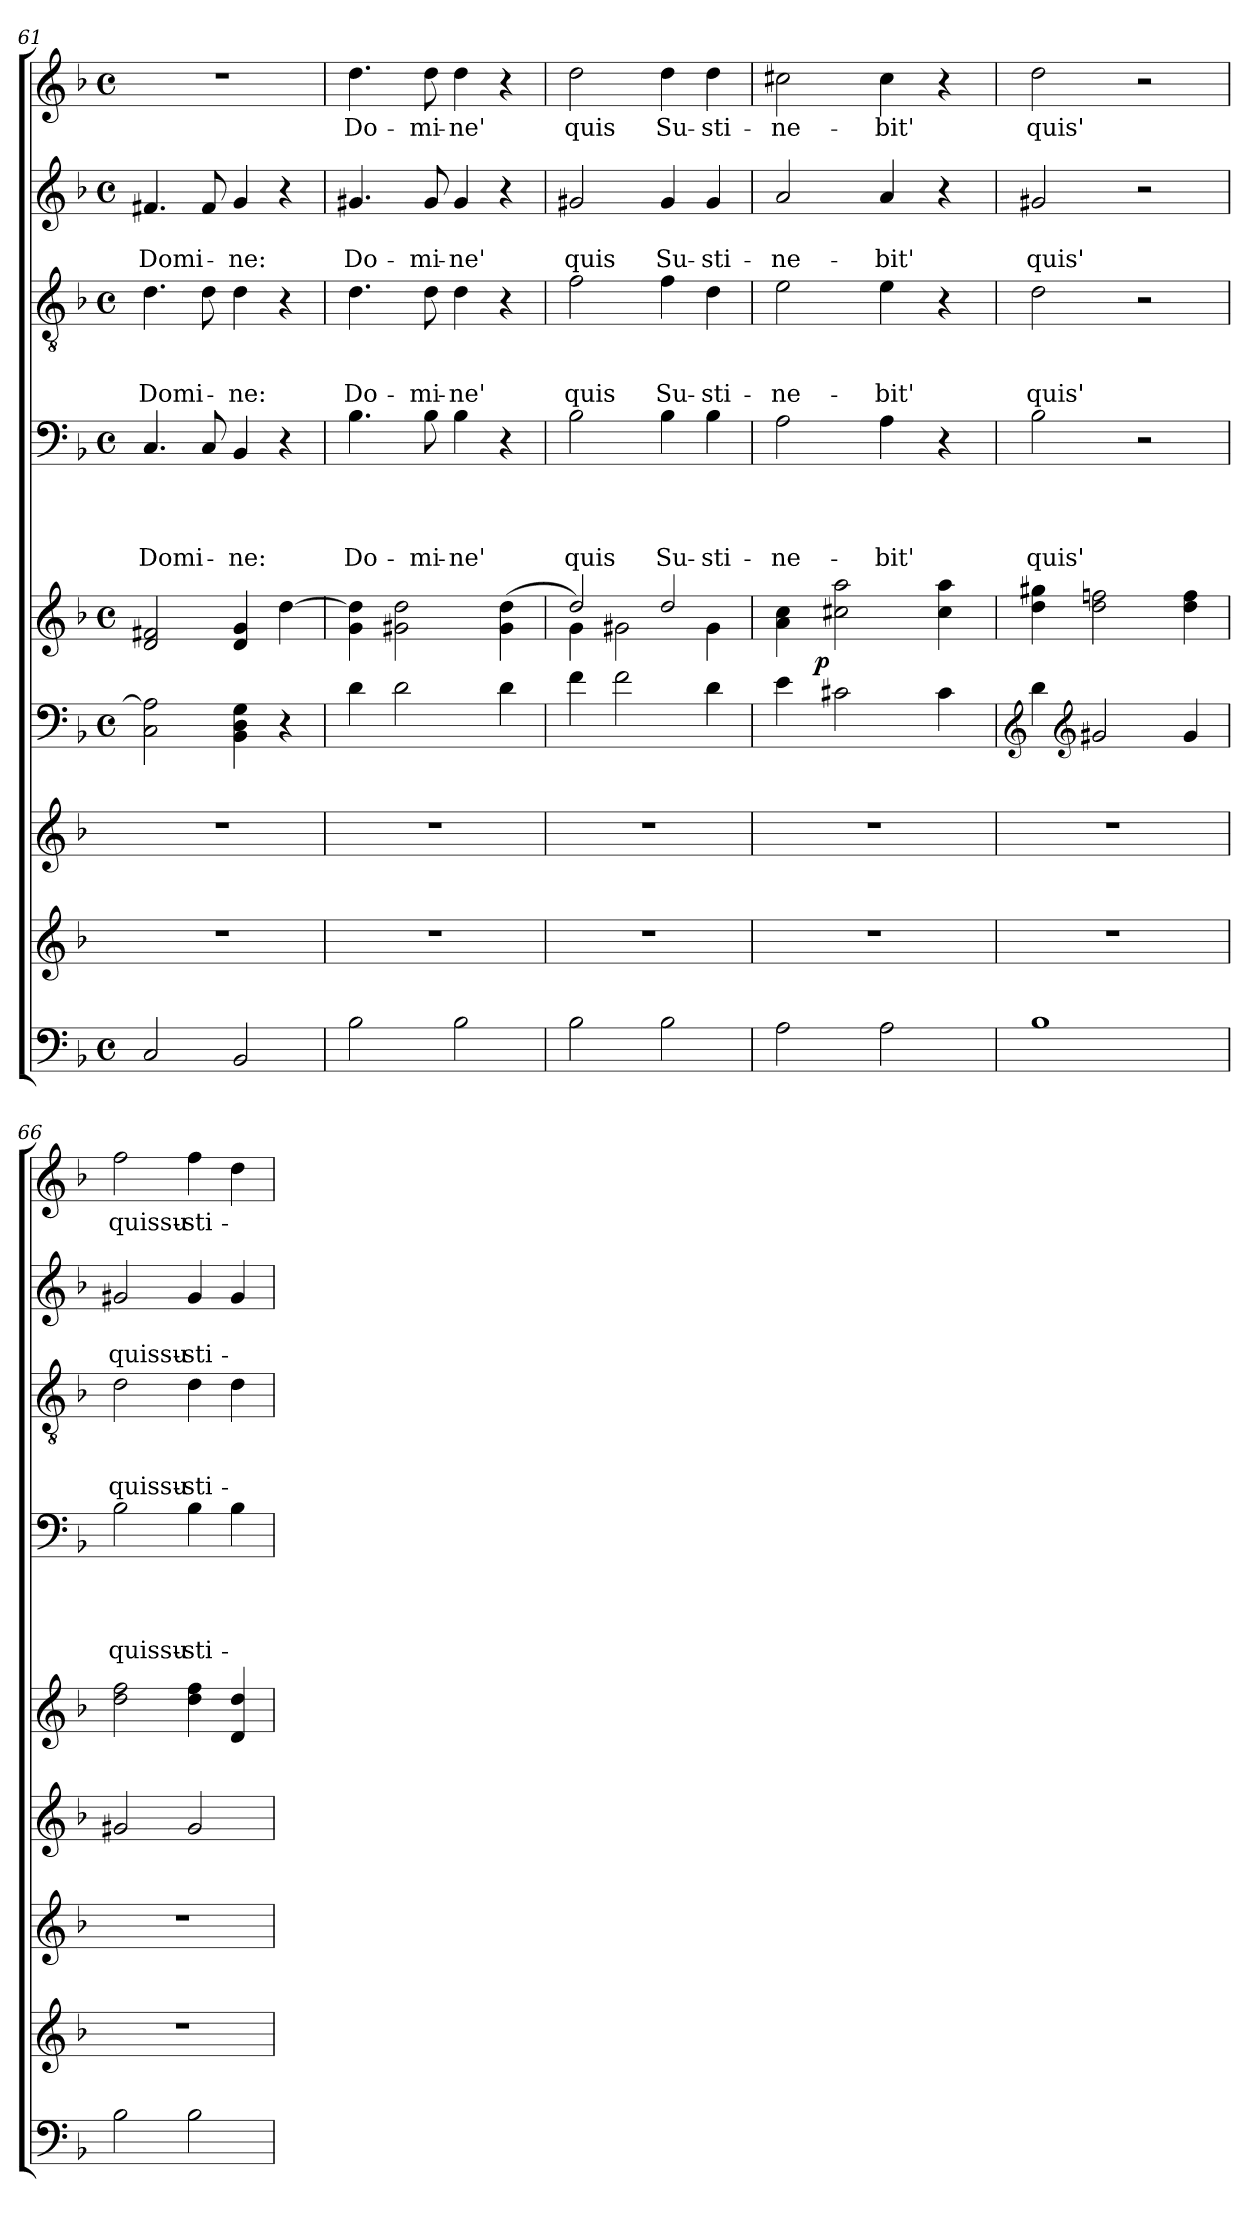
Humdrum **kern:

**kern	**kern	**kern	**kern	**kern	**dynam	**kern	**text	**text	**text	**text	**kern	**text	**text	**text	**kern	**text	**text	**kern	**text
*part8	*part7	*part6	*part5	*part5	*part5	*part4	*part4	*part4	*part4	*part4	*part3	*part3	*part3	*part3	*part2	*part2	*part2	*part1	*part1
*staff9	*staff8	*staff7	*staff6	*staff5	*staff5/6	*staff4	*staff4	*staff4	*staff4	*staff4	*staff3	*staff3	*staff3	*staff3	*staff2	*staff2	*staff2	*staff1	*staff1
*clefF4	*clefG2	*clefG2	*clefF4	*clefG2	*	*clefF4	*	*	*	*	*clefGv2	*	*	*	*clefG2	*	*	*clefG2	*
*k[b-]	*k[b-]	*k[b-]	*k[b-]	*k[b-]	*	*k[b-]	*	*	*	*	*k[b-]	*	*	*	*k[b-]	*	*	*k[b-]	*
*F:	*F:	*F:	*F:	*F:	*	*F:	*	*	*	*	*F:	*	*	*	*F:	*	*	*F:	*
*M4/4	*	*	*M4/4	*M4/4	*	*M4/4	*	*	*	*	*M4/4	*	*	*	*M4/4	*	*	*M4/4	*
*met(c)	*	*	*met(c)	*met(c)	*	*met(c)	*	*	*	*	*met(c)	*	*	*	*met(c)	*	*	*met(c)	*
=61	=61	=61	=61	=61	=61	=61	=61	=61	=61	=61	=61	=61	=61	=61	=61	=61	=61	=61	=61
!	!	!	!	!	!	!	!	!	!	!LO:LY:b	!	!	!	!LO:LY:b	!	!	!LO:LY:b	!	!
2C/	1r	1r	2C\ 2A\]	2d/ 2f#X/	.	4.C/	.	.	.	Domi-	4.d\	.	.	Domi-	4.f#X/	.	Domi-	1r	.
.	.	.	.	.	.	8C/	.	.	.	.	8d\	.	.	.	8f#/	.	.	.	.
!	!	!	!	!	!	!	!	!	!	!LO:LY:b	!	!	!	!LO:LY:b	!	!	!LO:LY:b	!	!
2BB-/	.	.	4BB-\ 4D\ 4G\	4d/ 4g/	.	4BB-/	.	.	.	-ne:	4d\	.	.	-ne:	4g/	.	-ne:	.	.
.	.	.	4r	[>4dd\	.	4r	.	.	.	.	4r	.	.	.	4r	.	.	.	.
=62	=62	=62	=62	=62	=62	=62	=62	=62	=62	=62	=62	=62	=62	=62	=62	=62	=62	=62	=62
!	!	!	!	!	!	!	!	!	!	!LO:LY:b	!	!	!	!LO:LY:b	!	!	!LO:LY:b	!	!LO:LY:b
2B-\	1r	1r	4d\	4g\ 4dd\]	.	4.B-\	.	.	.	Do-	4.d\	.	.	Do-	4.g#X/	.	Do-	4.dd\	Do-
.	.	.	2d\	2g#X\ 2dd\	.	.	.	.	.	.	.	.	.	.	.	.	.	.	.
!	!	!	!	!	!	!	!	!	!	!LO:LY:b	!	!	!	!LO:LY:b	!	!	!LO:LY:b	!	!LO:LY:b
.	.	.	.	.	.	8B-\	.	.	.	-mi-	8d\	.	.	-mi-	8g#/	.	-mi-	8dd\	-mi-
!	!	!	!	!	!	!	!	!	!	!LO:LY:b	!	!	!	!LO:LY:b	!	!	!LO:LY:b	!	!LO:LY:b
2B-\	.	.	.	.	.	4B-\	.	.	.	-ne'	4d\	.	.	-ne'	4g#/	.	-ne'	4dd\	-ne'
.	.	.	4d\	(4g#\ 4dd\	.	4r	.	.	.	.	4r	.	.	.	4r	.	.	4r	.
!!LO:PB:g=z
=63	=63	=63	=63	=63	=63	=63	=63	=63	=63	=63	=63	=63	=63	=63	=63	=63	=63	=63	=63
*	*	*	*	*^	*	*	*	*	*	*	*	*	*	*	*	*	*	*	*
!	!	!	!	!	!	!	!	!	!	!	!LO:LY:b	!	!	!	!LO:LY:b	!	!	!LO:LY:b	!	!LO:LY:b
2B-\	1r	1r	4f\	2dd/	4g\)	.	2B-\	.	.	.	quis	2f\	.	.	quis	2g#X/	.	quis	2dd\	quis
.	.	.	2f\	.	2g#X\	.	.	.	.	.	.	.	.	.	.	.	.	.	.	.
!	!	!	!	!	!	!	!	!	!	!	!LO:LY:b	!	!	!	!LO:LY:b	!	!	!LO:LY:b	!	!LO:LY:b
2B-\	.	.	.	2dd/	.	.	4B-\	.	.	.	Su-	4f\	.	.	Su-	4g#/	.	Su-	4dd\	Su-
!	!	!	!	!	!	!	!	!	!	!	!LO:LY:b	!	!	!	!LO:LY:b	!	!	!LO:LY:b	!	!LO:LY:b
.	.	.	4d\	.	4g#\	.	4B-\	.	.	.	-sti-	4d\	.	.	-sti-	4g#/	.	-sti-	4dd\	-sti-
=64	=64	=64	=64	=64	=64	=64	=64	=64	=64	=64	=64	=64	=64	=64	=64	=64	=64	=64	=64	=64
!	!	!	!	!	!	!	!	!	!	!	!LO:LY:b	!	!	!	!LO:LY:b	!	!	!LO:LY:b	!	!LO:LY:b
*	*	*	*^	*v	*v	*	*	*	*	*	*	*	*	*	*	*	*	*	*	*
2A\	1r	1r	4e\	8.ryy	4a\ 4cc\	.	2A\	.	.	.	-ne-	2e\	.	.	-ne-	2a/	.	-ne-	2cc#X\	-ne-
!	!	!	!	!	!	!LO:DY:a=2	!	!	!	!	!	!	!	!	!	!	!	!	!	!
.	.	.	.	2ryy	.	p	.	.	.	.	.	.	.	.	.	.	.	.	.	.
.	.	.	2c#X\	.	2cc#X\ 2aa\	.	.	.	.	.	.	.	.	.	.	.	.	.	.	.
!	!	!	!	!	!	!	!	!	!	!	!LO:LY:b	!	!	!	!LO:LY:b	!	!	!LO:LY:b	!	!LO:LY:b
2A\	.	.	.	.	.	.	4A\	.	.	.	-bit'	4e\	.	.	-bit'	4a/	.	-bit'	4cc#\	-bit'
.	.	.	.	4ryy	.	.	.	.	.	.	.	.	.	.	.	.	.	.	.	.
.	.	.	4c#\	.	4cc#\ 4aa\	.	4r	.	.	.	.	4r	.	.	.	4r	.	.	4r	.
.	.	.	.	16ryy	.	.	.	.	.	.	.	.	.	.	.	.	.	.	.	.
=65	=65	=65	=65	=65	=65	=65	=65	=65	=65	=65	=65	=65	=65	=65	=65	=65	=65	=65	=65	=65
!	!	!	!	!	!	!	!	!	!	!	!LO:LY:b	!	!	!	!LO:LY:b	!	!	!LO:LY:b	!	!LO:LY:b
*	*	*	*v	*v	*	*	*	*	*	*	*	*	*	*	*	*	*	*	*	*
1B-	1r	1r	4d\	4dd\ 4gg#X\	.	2B-\	.	.	.	quis'	2d\	.	.	quis'	2g#X/	.	quis'	2dd\	quis'
*	*	*	*clefG2	*	*	*	*	*	*	*	*	*	*	*	*	*	*	*	*
.	.	.	2g#X/	2dd\ 2ffn\	.	.	.	.	.	.	.	.	.	.	.	.	.	.	.
.	.	.	.	.	.	2r	.	.	.	.	2r	.	.	.	2r	.	.	2r	.
.	.	.	4g#/	4dd\ 4ff\	.	.	.	.	.	.	.	.	.	.	.	.	.	.	.
=66	=66	=66	=66	=66	=66	=66	=66	=66	=66	=66	=66	=66	=66	=66	=66	=66	=66	=66	=66
!	!	!	!	!	!	!	!	!	!	!LO:LY:b	!	!	!	!LO:LY:b	!	!	!LO:LY:b	!	!LO:LY:b
2B-\	1r	1r	2g#X/	2dd\ 2ff\	.	2B-\	.	.	.	quissu-	2d\	.	.	quissu-	2g#X/	.	quissu-	2ff\	quissu-
!	!	!	!	!	!	!	!	!	!	!LO:LY:b	!	!	!	!LO:LY:b	!	!	!LO:LY:b	!	!LO:LY:b
2B-\	.	.	2g#/	4dd\ 4ff\	.	4B-\	.	.	.	-sti-	4d\	.	.	-sti-	4g#/	.	-sti-	4ff\	-sti-
.	.	.	.	4d/ 4dd/	.	4B-\	.	.	.	.	4d\	.	.	.	4g#/	.	.	4dd\	.
=	=	=	=	=	=	=	=	=	=	=	=	=	=	=	=	=	=	=	=
*-	*-	*-	*-	*-	*-	*-	*-	*-	*-	*-	*-	*-	*-	*-	*-	*-	*-	*-	*-
